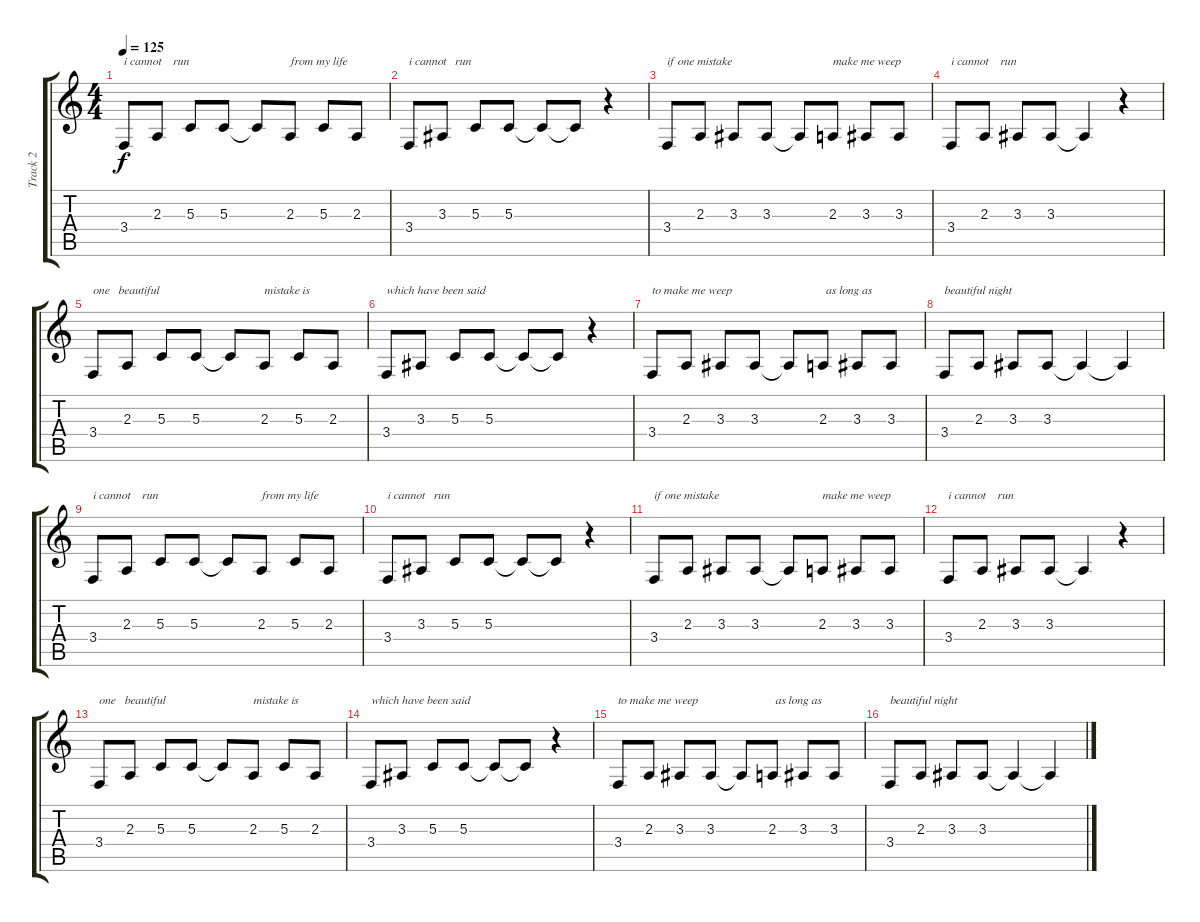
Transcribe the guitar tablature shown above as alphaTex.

\track ("Track 2" "Track 2") {instrument piccolo}
\staff {score tabs}
\tuning (E4 B3 G3 D3 A2 E2) {hide}
\ts (4 4)
\tempo 125
\clef g2
\ks c
3.4.8{txt "i cannot    run" dy f} 2.3.8 5.3.8 5.3.8 5.3{t}.8 2.3.8{txt "from my life"} 5.3.8 2.3.8 |
3.4.8{txt "i cannot   run"} 3.3.8 5.3.8 5.3.8 5.3{t}.8 5.3{t}.8 r.4 |
3.4.8{txt "if one mistake"} 2.3.8 3.3.8 3.3.8 3.3{t}.8 2.3.8{txt "make me weep"} 3.3.8 3.3.8 |
3.4.8{txt "i cannot    run"} 2.3.8 3.3.8 3.3.8 3.3{t}.4 r.4 |
3.4.8{txt "one   beautiful "} 2.3.8 5.3.8 5.3.8 5.3{t}.8 2.3.8{txt "mistake is"} 5.3.8 2.3.8 |
3.4.8{txt "which have been said"} 3.3.8 5.3.8 5.3.8 5.3{t}.8 5.3{t}.8 r.4 |
3.4.8{txt "to make me weep"} 2.3.8 3.3.8 3.3.8 3.3{t}.8 2.3.8{txt " as long as "} 3.3.8 3.3.8 |
3.4.8{txt "beautiful night"} 2.3.8 3.3.8 3.3.8 3.3{t}.4 3.3{t}.4 |
3.4.8{txt "i cannot    run" volume 6} 2.3.8 5.3.8 5.3.8 5.3{t}.8 2.3.8{txt "from my life"} 5.3.8 2.3.8 |
3.4.8{txt "i cannot   run"} 3.3.8 5.3.8 5.3.8 5.3{t}.8 5.3{t}.8 r.4 |
3.4.8{txt "if one mistake"} 2.3.8 3.3.8 3.3.8 3.3{t}.8 2.3.8{txt "make me weep"} 3.3.8 3.3.8 |
3.4.8{txt "i cannot    run"} 2.3.8 3.3.8 3.3.8 3.3{t}.4 r.4 |
3.4.8{txt "one   beautiful " volume 1} 2.3.8 5.3.8 5.3.8 5.3{t}.8 2.3.8{txt "mistake is"} 5.3.8 2.3.8 |
3.4.8{txt "which have been said"} 3.3.8 5.3.8 5.3.8 5.3{t}.8 5.3{t}.8 r.4 |
3.4.8{txt "to make me weep"} 2.3.8 3.3.8 3.3.8 3.3{t}.8 2.3.8{txt " as long as "} 3.3.8 3.3.8 |
3.4.8{txt "beautiful night"} 2.3.8 3.3.8 3.3.8 3.3{t}.4 3.3{t}.4
